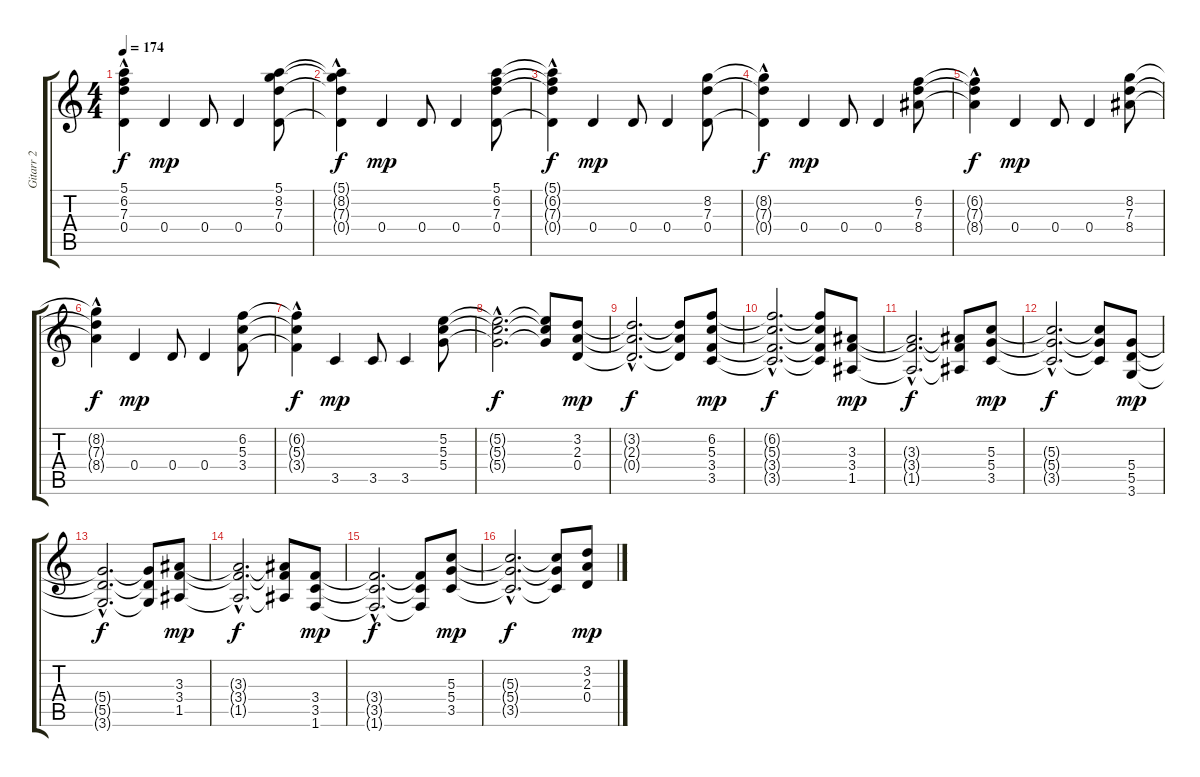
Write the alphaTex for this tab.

\track ("Gitarr 2" "Gitarr 2") {instrument distortionguitar}
\staff {score tabs}
\tuning (E4 B3 G3 D3 A2 E2) {hide}
\ts (4 4)
\tempo 174
\clef g2
\ks c
(5.1{hac t} 6.2{hac t} 7.3{hac t} 0.4{t}).4{dy f} 0.4.4{dy mp} 0.4.8 0.4.4 (5.1 8.2 7.3 0.4).8 |
(5.1{hac t} 8.2{hac t} 7.3{hac t} 0.4{t}).4{dy f} 0.4.4{dy mp} 0.4.8 0.4.4 (5.1 6.2 7.3 0.4).8 |
(5.1{hac t} 6.2{hac t} 7.3{hac t} 0.4{t}).4{dy f} 0.4.4{dy mp} 0.4.8 0.4.4 (8.2 7.3 0.4).8 |
(8.2{hac t} 7.3{t} 0.4{t}).4{dy f} 0.4.4{dy mp} 0.4.8 0.4.4 (6.2 7.3 8.4).8 |
(6.2{hac t} 7.3{t} 8.4{t}).4{dy f} 0.4.4{dy mp} 0.4.8 0.4.4 (8.2 7.3 8.4).8 |
(8.2{hac t} 7.3{t} 8.4{t}).4{dy f} 0.4.4{dy mp} 0.4.8 0.4.4 (6.2 5.3 3.4).8 |
(6.2{hac t} 5.3{t} 3.4{hac t}).4{dy f} 3.5.4{dy mp} 3.5.8 3.5.4 (5.2 5.3 5.4).8 |
(5.2{hac t} 5.3{hac t} 5.4{hac t}).2{d dy f} (5.2{t} 5.3{t} 5.4{t}).8 (3.2 2.3 0.4).8{dy mp} |
(3.2{hac t} 2.3{hac t} 0.4{hac t}).2{d dy f} (3.2{t} 2.3{t} 0.4{t}).8 (6.2 5.3 3.4 3.5).8{dy mp} |
(6.2{hac t} 5.3{hac t} 3.4{hac t} 3.5{hac t}).2{d dy f} (6.2{t} 5.3{t} 3.4{t} 3.5{t}).8 (3.3 3.4 1.5).8{dy mp} |
(3.3{hac t} 3.4{hac t} 1.5{hac t}).2{d dy f} (3.3{t} 3.4{t} 1.5{t}).8 (5.3 5.4 3.5).8{dy mp} |
(5.3{hac t} 5.4{hac t} 3.5{hac t}).2{d dy f} (5.3{t} 5.4{t} 3.5{t}).8 (5.4 5.5 3.6).8{dy mp} |
(5.4{hac t} 5.5{hac t} 3.6{hac t}).2{d dy f} (5.4{t} 5.5{t} 3.6{t}).8 (3.3 3.4 1.5).8{dy mp} |
(3.3{hac t} 3.4{hac t} 1.5{hac t}).2{d dy f} (3.3{t} 3.4{t} 1.5{t}).8 (3.4 3.5 1.6).8{dy mp} |
(3.4{hac t} 3.5{hac t} 1.6{hac t}).2{d dy f} (3.4{t} 3.5{t} 1.6{t}).8 (5.3 5.4 3.5).8{dy mp} |
(5.3{hac t} 5.4{hac t} 3.5{hac t}).2{d dy f} (5.3{t} 5.4{t} 3.5{t}).8 (3.2 2.3 0.4).8{dy mp}
